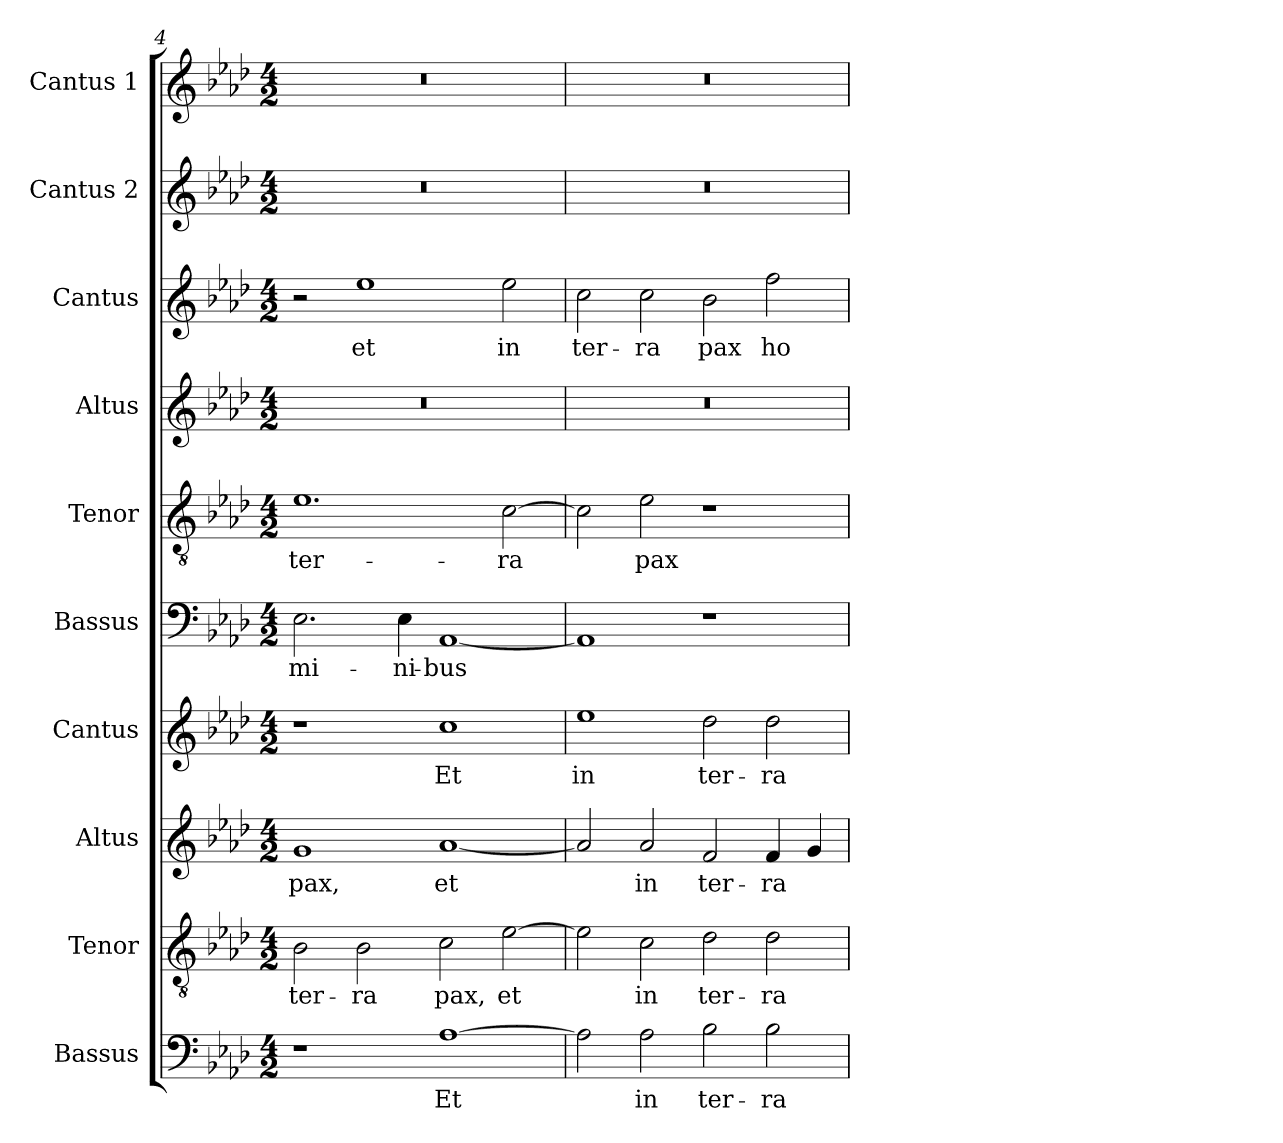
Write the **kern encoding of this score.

**kern	**text	**kern	**text	**kern	**text	**kern	**text	**kern	**text	**kern	**text	**kern	**kern	**text	**kern	**kern
*part10	*part10	*part9	*part9	*part8	*part8	*part7	*part7	*part6	*part6	*part5	*part5	*part4	*part3	*part3	*part2	*part1
*staff10	*staff10	*staff9	*staff9	*staff8	*staff8	*staff7	*staff7	*staff6	*staff6	*staff5	*staff5	*staff4	*staff3	*staff3	*staff2	*staff1
*I"Bassus	*	*I"Tenor	*	*I"Altus	*	*I"Cantus	*	*I"Bassus	*	*I"Tenor	*	*I"Altus	*I"Cantus	*	*I"Cantus 2	*I"Cantus 1
*	*	*	*	*	*	*	*	*	*	*	*	*	*	*	*I'Cant.	*I'Cant.
*clefF4	*	*clefGv2	*	*clefG2	*	*clefG2	*	*clefF4	*	*clefGv2	*	*clefG2	*clefG2	*	*clefG2	*clefG2
*	*	*ITrd7c12	*	*ITrd7c12	*	*	*	*	*	*ITrd7c12	*	*ITrd7c12	*	*	*	*
*k[b-e-a-d-]	*	*k[b-e-a-d-]	*	*k[b-e-a-d-]	*	*k[b-e-a-d-]	*	*k[b-e-a-d-]	*	*k[b-e-a-d-]	*	*k[b-e-a-d-]	*k[b-e-a-d-]	*	*k[b-e-a-d-]	*k[b-e-a-d-]
*A-:	*	*A-:	*	*A-:	*	*A-:	*	*A-:	*	*A-:	*	*A-:	*A-:	*	*A-:	*A-:
*M4/2	*	*M4/2	*	*M4/2	*	*M4/2	*	*M4/2	*	*M4/2	*	*M4/2	*M4/2	*	*M4/2	*M4/2
=4	=4	=4	=4	=4	=4	=4	=4	=4	=4	=4	=4	=4	=4	=4	=4	=4
!	!	!	!LO:LY:b:color=#000000	!	!	!	!	!	!	!	!	!	!	!	!	!
!	!	!	!	!	!LO:LY:b:color=#000000	!	!	!	!	!	!	!	!	!	!	!
!	!	!	!	!	!	!	!	!	!LO:LY:b:color=#000000	!	!	!	!	!	!	!
!	!	!	!	!	!	!	!	!	!	!	!LO:LY:b:color=#000000	!LO:N:vis=1	!	!	!LO:N:vis=1	!LO:N:vis=1
1r	.	2BB-i\	ter-	1Gi	pax,	1r	.	2.E-i\	-mi-	1.E-i	ter-	0r	2r	.	0r	0r
!	!	!	!LO:LY:b:color=#000000	!	!	!	!	!	!	!	!	!	!	!	!	!
!	!	!	!	!	!	!	!	!	!	!	!	!	!	!LO:LY:b:color=#000000	!	!
.	.	2BB-i\	-ra	.	.	.	.	.	.	.	.	.	1ee-i	et	.	.
!	!	!	!	!	!	!	!	!	!LO:LY:b:color=#000000	!	!	!	!	!	!	!
.	.	.	.	.	.	.	.	4E-i\	-ni-	.	.	.	.	.	.	.
!	!LO:LY:b:color=#000000	!	!	!	!	!	!	!	!	!	!	!	!	!	!	!
!	!	!	!LO:LY:b:color=#000000	!	!	!	!	!	!	!	!	!	!	!	!	!
!	!	!	!	!	!LO:LY:b:color=#000000	!	!	!	!	!	!	!	!	!	!	!
!	!	!	!	!	!	!	!LO:LY:b:color=#000000	!	!	!	!	!	!	!	!	!
!	!	!	!	!	!	!	!	!	!LO:LY:b:color=#000000	!	!	!	!	!	!	!
[>1A-i	Et	2Ci\	pax,	[<1A-i	et	1cci	Et	[<1AA-i	-bus	.	.	.	.	.	.	.
!	!	!	!LO:LY:b:color=#000000	!	!	!	!	!	!	!	!	!	!	!	!	!
!	!	!	!	!	!	!	!	!	!	!	!LO:LY:b:color=#000000	!	!	!	!	!
!	!	!	!	!	!	!	!	!	!	!	!	!	!	!LO:LY:b:color=#000000	!	!
.	.	[>2E-i\	et	.	.	.	.	.	.	[>2Ci\	-ra	.	2ee-i\	in	.	.
=5	=5	=5	=5	=5	=5	=5	=5	=5	=5	=5	=5	=5	=5	=5	=5	=5
!	!	!	!	!	!	!	!LO:LY:b:color=#000000	!	!	!	!	!LO:N:vis=1	!	!	!	!
!	!	!	!	!	!	!	!	!	!	!	!	!	!	!LO:LY:b:color=#000000	!LO:N:vis=1	!LO:N:vis=1
2A-i\]	.	2E-i\]	.	2A-i/]	.	1ee-i	in	1AA-i]	.	2Ci\]	.	0r	2cci\	ter-	0r	0r
!	!LO:LY:b:color=#000000	!	!	!	!	!	!	!	!	!	!	!	!	!	!	!
!	!	!	!LO:LY:b:color=#000000	!	!	!	!	!	!	!	!	!	!	!	!	!
!	!	!	!	!	!LO:LY:b:color=#000000	!	!	!	!	!	!	!	!	!	!	!
!	!	!	!	!	!	!	!	!	!	!	!LO:LY:b:color=#000000	!	!	!	!	!
!	!	!	!	!	!	!	!	!	!	!	!	!	!	!LO:LY:b:color=#000000	!	!
2A-i\	in	2Ci\	in	2A-i/	in	.	.	.	.	2E-i\	pax	.	2cci\	-ra	.	.
!	!LO:LY:b:color=#000000	!	!	!	!	!	!	!	!	!	!	!	!	!	!	!
!	!	!	!LO:LY:b:color=#000000	!	!	!	!	!	!	!	!	!	!	!	!	!
!	!	!	!	!	!LO:LY:b:color=#000000	!	!	!	!	!	!	!	!	!	!	!
!	!	!	!	!	!	!	!LO:LY:b:color=#000000	!	!	!	!	!	!	!	!	!
!	!	!	!	!	!	!	!	!	!	!	!	!	!	!LO:LY:b:color=#000000	!	!
2B-i\	ter-	2D-i\	ter-	2Fi/	ter-	2dd-i\	ter-	1r	.	1r	.	.	2b-i\	pax	.	.
!	!LO:LY:b:color=#000000	!	!	!	!	!	!	!	!	!	!	!	!	!	!	!
!	!	!	!LO:LY:b:color=#000000	!	!	!	!	!	!	!	!	!	!	!	!	!
!	!	!	!	!	!LO:LY:b:color=#000000	!	!	!	!	!	!	!	!	!	!	!
!	!	!	!	!	!	!	!LO:LY:b:color=#000000	!	!	!	!	!	!	!	!	!
!	!	!	!	!	!	!	!	!	!	!	!	!	!	!LO:LY:b:color=#000000	!	!
2B-i\	-ra	2D-i\	-ra	4Fi/	-ra	2dd-i\	-ra	.	.	.	.	.	2ffi\	ho-	.	.
.	.	.	.	4Gi/	.	.	.	.	.	.	.	.	.	.	.	.
=	=	=	=	=	=	=	=	=	=	=	=	=	=	=	=	=
*-	*-	*-	*-	*-	*-	*-	*-	*-	*-	*-	*-	*-	*-	*-	*-	*-
